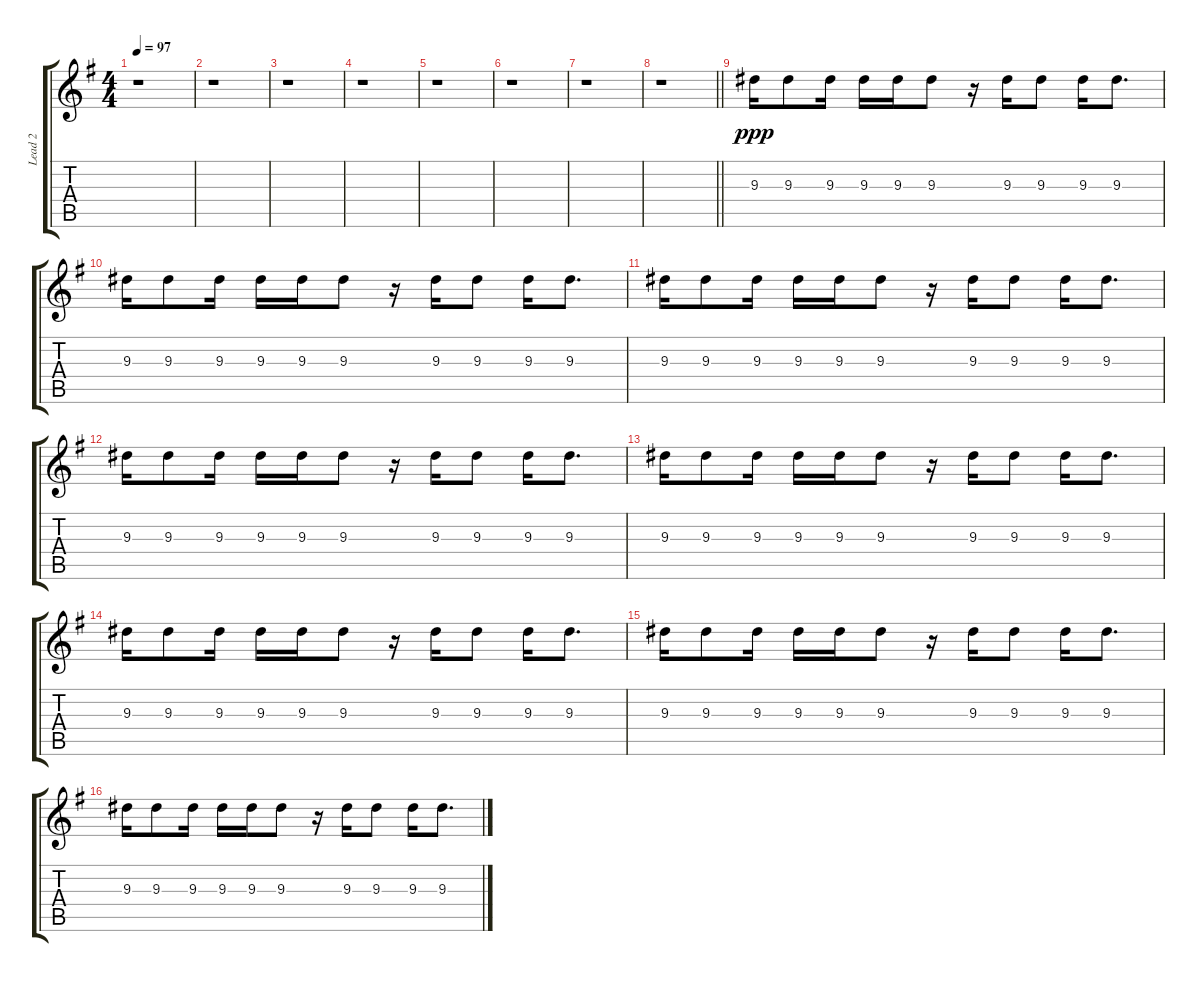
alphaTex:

\track ("Lead 2" "Lead 2") {instrument distortionguitar}
\staff {score tabs}
\tuning (Eb4 Bb3 Gb3 Db3 Ab2 Eb2) {hide}
\ts (4 4)
\tempo 97
\clef g2
\ks g
r.1{dy fff} |
r.1 |
r.1 |
r.1 |
r.1 |
r.1 |
r.1 |
\barLineRight lightlight
r.1 |
9.3.16{dy ppp} 9.3.8 9.3.16 9.3.16 9.3.16 9.3.8 r.16 9.3.16 9.3.8 9.3.16 9.3.8{d} |
9.3.16 9.3.8 9.3.16 9.3.16 9.3.16 9.3.8 r.16 9.3.16 9.3.8 9.3.16 9.3.8{d} |
9.3.16 9.3.8 9.3.16 9.3.16 9.3.16 9.3.8 r.16 9.3.16 9.3.8 9.3.16 9.3.8{d} |
9.3.16 9.3.8 9.3.16 9.3.16 9.3.16 9.3.8 r.16 9.3.16 9.3.8 9.3.16 9.3.8{d} |
9.3.16 9.3.8 9.3.16 9.3.16 9.3.16 9.3.8 r.16 9.3.16 9.3.8 9.3.16 9.3.8{d} |
9.3.16 9.3.8 9.3.16 9.3.16 9.3.16 9.3.8 r.16 9.3.16 9.3.8 9.3.16 9.3.8{d} |
9.3.16 9.3.8 9.3.16 9.3.16 9.3.16 9.3.8 r.16 9.3.16 9.3.8 9.3.16 9.3.8{d} |
9.3.16 9.3.8 9.3.16 9.3.16 9.3.16 9.3.8 r.16 9.3.16 9.3.8 9.3.16 9.3.8{d}
